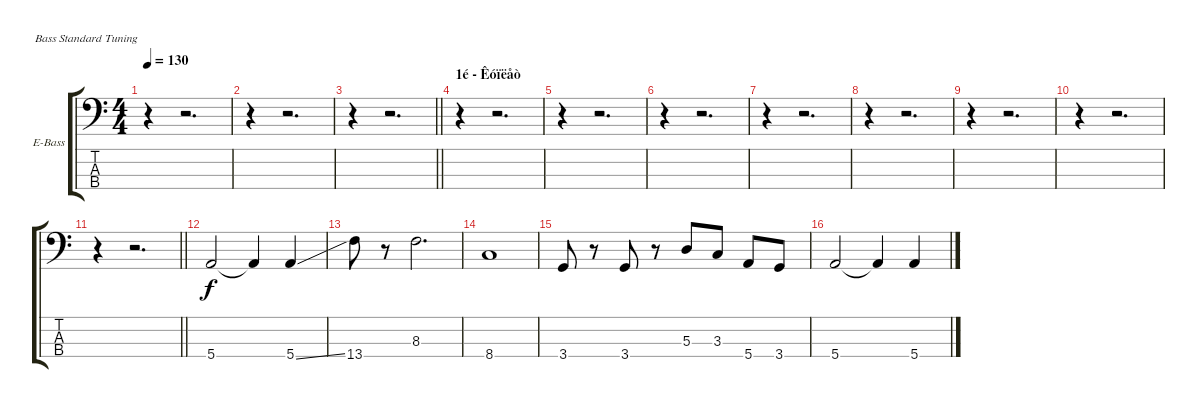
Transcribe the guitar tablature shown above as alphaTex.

\bracketExtendMode groupsimilarinstruments
\firstSystemTrackNameOrientation horizontal
\otherSystemsTrackNameOrientation horizontal
\track ("Bass Guitar" "E-Bass") {instrument electricbassfinger}
\staff {score tabs}
\tuning (G2 D2 A1 E1)
\ts (4 4)
\tempo 130
\clef f4
\ks c
r.4{dy f} r.2{d} |
r.4 r.2{d} |
\barLineRight lightlight
r.4 r.2{d} |
\section ("" "1é - Êóïëåò")
r.4 r.2{d} |
r.4 r.2{d} |
r.4 r.2{d} |
r.4 r.2{d} |
r.4 r.2{d} |
r.4 r.2{d} |
r.4 r.2{d} |
\barLineRight lightlight
r.4 r.2{d} |
5.4.2 5.4{t}.4 5.4{ss}.4 |
13.4.8 r.8 8.3.2{d} |
8.4.1 |
3.4.8 r.8 3.4.8 r.8 5.3.8 3.3.8 5.4.8 3.4.8 |
5.4.2 5.4{t}.4 5.4{ss}.4
